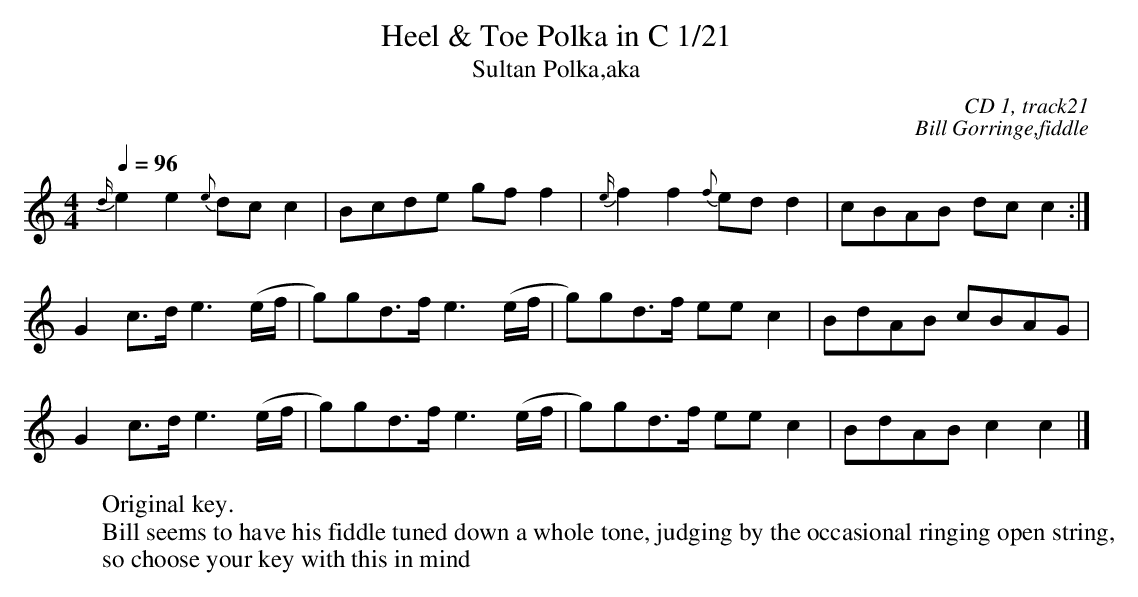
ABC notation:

X:1
T:Heel & Toe Polka in C 1/21
C:CD 1, track21
T:Sultan Polka,aka
M:4/4
L:1/8
Q:1/4=96
C:Bill Gorringe,fiddle
W:Original key.
W:Bill seems to have his fiddle tuned down a whole tone, judging by the occasional ringing open string,
W:so choose your key with this in mind
K:C
{d/}e2 e2 {e}dc c2|Bcde gf f2|{e/}f2f2 {f}edd2|cBAB dcc2:|
G2c>d e3(e/f/|g)gd>f e3(e/f/|g)gd>f ee c2|BdAB cBAG|
G2c>d e3(e/f/|g)gd>f e3(e/f/|g)gd>f ee c2|BdAB c2c2|]
